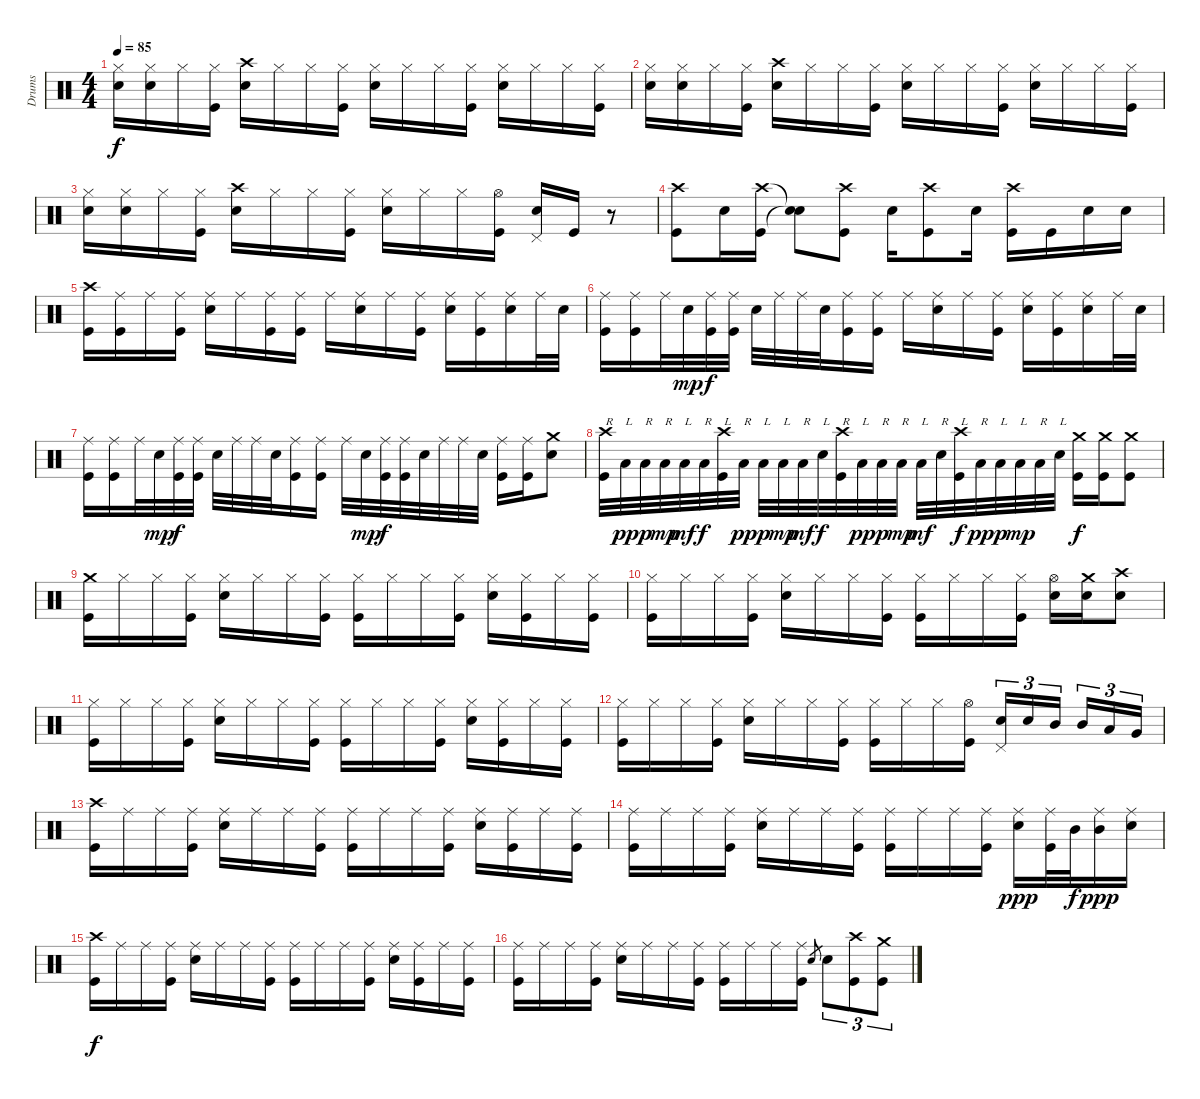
\track ("Drums" "Drums") {instrument percussion}
\staff {score}
\articulation defaults
\ts (4 4)
\tempo 85
\clef neutral
\ks c
("Hi-Hat (closed)" "Electric Snare (hit)").16{dy f} ("Hi-Hat (closed)" "Electric Snare (hit)").16 "Hi-Hat (closed)".16 ("Hi-Hat (closed)" "Kick (hit)").16 ("Crash high (hit)" "Electric Snare (hit)").16 "Hi-Hat (closed)".16 "Hi-Hat (closed)".16 ("Hi-Hat (closed)" "Kick (hit)").16 ("Hi-Hat (closed)" "Electric Snare (hit)").16 "Hi-Hat (closed)".16 "Hi-Hat (closed)".16 ("Hi-Hat (closed)" "Kick (hit)").16 ("Hi-Hat (closed)" "Electric Snare (hit)").16 "Hi-Hat (closed)".16 "Hi-Hat (closed)".16 ("Hi-Hat (closed)" "Kick (hit)").16 |
("Hi-Hat (closed)" "Electric Snare (hit)").16 ("Hi-Hat (closed)" "Electric Snare (hit)").16 "Hi-Hat (closed)".16 ("Hi-Hat (closed)" "Kick (hit)").16 ("Crash high (hit)" "Electric Snare (hit)").16 "Hi-Hat (closed)".16 "Hi-Hat (closed)".16 ("Hi-Hat (closed)" "Kick (hit)").16 ("Hi-Hat (closed)" "Electric Snare (hit)").16 "Hi-Hat (closed)".16 "Hi-Hat (closed)".16 ("Hi-Hat (closed)" "Kick (hit)").16 ("Hi-Hat (closed)" "Electric Snare (hit)").16 "Hi-Hat (closed)".16 "Hi-Hat (closed)".16 ("Hi-Hat (closed)" "Kick (hit)").16 |
("Hi-Hat (closed)" "Electric Snare (hit)").16 ("Hi-Hat (closed)" "Electric Snare (hit)").16 "Hi-Hat (closed)".16 ("Hi-Hat (closed)" "Kick (hit)").16 ("Crash high (hit)" "Electric Snare (hit)").16 "Hi-Hat (closed)".16 "Hi-Hat (closed)".16 ("Hi-Hat (closed)" "Kick (hit)").16 ("Hi-Hat (closed)" "Electric Snare (hit)").16 "Hi-Hat (closed)".16 "Hi-Hat (closed)".16 ("Hi-Hat (open)" "Kick (hit)").16 ("Pedal Hi-Hat (hit)" "Electric Snare (hit)").16 "Kick (hit)".16 r.8 |
("Crash high (hit)" "Kick (hit)").8 "Electric Snare (hit)".16 ("Crash high (hit)" "Kick (hit)").16 ("Snare (hit)"{t} "Snare (hit)"{t}).8 ("Crash high (hit)" "Kick (hit)").8 "Electric Snare (hit)".16 ("Crash high (hit)" "Kick (hit)").8 "Electric Snare (hit)".16 ("Crash high (hit)" "Kick (hit)").16 "Kick (hit)".16 "Electric Snare (hit)".16 "Electric Snare (hit)".16 |
("Crash high (hit)" "Kick (hit)").16 ("Ride (middle)" "Kick (hit)").16 "Ride (middle)".16 ("Ride (middle)" "Kick (hit)").16 ("Ride (middle)" "Electric Snare (hit)").16 "Ride (middle)".16 ("Ride (middle)" "Kick (hit)").16 ("Ride (middle)" "Kick (hit)").16 "Ride (middle)".16 ("Ride (middle)" "Electric Snare (hit)").16 "Ride (middle)".16 ("Ride (middle)" "Kick (hit)").16 ("Ride (middle)" "Electric Snare (hit)").16 ("Ride (middle)" "Kick (hit)").16 ("Ride (middle)" "Electric Snare (hit)").16 "Ride (middle)".32 "Electric Snare (hit)".32 |
("Ride (middle)" "Kick (hit)").16 ("Ride (middle)" "Kick (hit)").16 "Ride (middle)".32 "Electric Snare (hit)".32{dy mp} ("Ride (middle)" "Kick (hit)").32{dy f} ("Ride (middle)" "Kick (hit)").32 "Electric Snare (hit)".32 "Ride (middle)".32 "Ride (middle)".32 "Electric Snare (hit)".32 ("Ride (middle)" "Kick (hit)").16 ("Ride (middle)" "Kick (hit)").16 "Ride (middle)".16 ("Ride (middle)" "Electric Snare (hit)").16 "Ride (middle)".16 ("Ride (middle)" "Kick (hit)").16 ("Ride (middle)" "Electric Snare (hit)").16 ("Ride (middle)" "Kick (hit)").16 ("Ride (middle)" "Electric Snare (hit)").16 "Ride (middle)".32 "Electric Snare (hit)".32 |
("Ride (middle)" "Kick (hit)").16 ("Ride (middle)" "Kick (hit)").16 "Ride (middle)".32 "Electric Snare (hit)".32{dy mp} ("Ride (middle)" "Kick (hit)").32{dy f} ("Ride (middle)" "Kick (hit)").32 "Electric Snare (hit)".32 "Ride (middle)".32 "Ride (middle)".32 "Electric Snare (hit)".32 ("Ride (middle)" "Kick (hit)").16 ("Ride (middle)" "Kick (hit)").16 "Ride (middle)".32 "Electric Snare (hit)".32{dy mp} ("Ride (middle)" "Kick (hit)").32{dy f} ("Ride (middle)" "Kick (hit)").32 "Electric Snare (hit)".32 "Ride (middle)".32 "Ride (middle)".32 "Electric Snare (hit)".32 ("Ride (middle)" "Kick (hit)").16 ("Ride (middle)" "Kick (hit)").16 ("Crash medium (hit)" "Electric Snare (hit)").8 |
("Crash high (hit)" "Kick (hit)").32{txt "R"} "Low Floor Tom (hit)".32{txt "L" dy pp} "Low Floor Tom (hit)".32{txt "R" dy p} "Low Floor Tom (hit)".32{txt "R" dy mp} "Low Floor Tom (hit)".32{txt "L" dy mf} "Low Floor Tom (hit)".32{txt "R" dy f} ("Crash high (hit)" "Kick (hit)").32{txt "L"} "Low Floor Tom (hit)".32{txt "R" dy pp} "Low Floor Tom (hit)".32{txt "L" dy p} "Low Floor Tom (hit)".32{txt "L" dy mp} "Low Floor Tom (hit)".32{txt "R" dy mf} "Electric Snare (hit)".32{txt "L" dy f} ("Crash high (hit)" "Kick (hit)").32{txt "R"} "Low Floor Tom (hit)".32{txt "L" dy pp} "Low Floor Tom (hit)".32{txt "R" dy p} "Low Floor Tom (hit)".32{txt "R" dy mp} "Low Floor Tom (hit)".32{txt "L" dy mf} "Electric Snare (hit)".32{txt "R"} ("Crash high (hit)" "Kick (hit)").32{txt "L" dy f} "Low Floor Tom (hit)".32{txt "R" dy pp} "Low Floor Tom (hit)".32{txt "L" dy p} "Low Floor Tom (hit)".32{txt "L" dy mp} "Low Floor Tom (hit)".32{txt "R"} "Electric Snare (hit)".32{txt "L"} ("Crash medium (hit)" "Kick (hit)").16{dy f} ("Crash medium (hit)" "Kick (hit)").16 ("Crash medium (hit)" "Kick (hit)").8 |
("Crash medium (hit)" "Kick (hit)").16 "Hi-Hat (closed)".16 "Hi-Hat (closed)".16 ("Hi-Hat (closed)" "Kick (hit)").16 ("Hi-Hat (closed)" "Electric Snare (hit)").16 "Hi-Hat (closed)".16 "Hi-Hat (closed)".16 ("Hi-Hat (closed)" "Kick (hit)").16 ("Hi-Hat (closed)" "Kick (hit)").16 "Hi-Hat (closed)".16 "Hi-Hat (closed)".16 ("Hi-Hat (closed)" "Kick (hit)").16 ("Hi-Hat (closed)" "Electric Snare (hit)").16 ("Hi-Hat (closed)" "Kick (hit)").16 "Hi-Hat (closed)".16 ("Hi-Hat (closed)" "Kick (hit)").16 |
("Hi-Hat (closed)" "Kick (hit)").16 "Hi-Hat (closed)".16 "Hi-Hat (closed)".16 ("Hi-Hat (closed)" "Kick (hit)").16 ("Hi-Hat (closed)" "Electric Snare (hit)").16 "Hi-Hat (closed)".16 "Hi-Hat (closed)".16 ("Hi-Hat (closed)" "Kick (hit)").16 ("Hi-Hat (closed)" "Kick (hit)").16 "Hi-Hat (closed)".16 "Hi-Hat (closed)".16 ("Hi-Hat (closed)" "Kick (hit)").16 ("Hi-Hat (open)" "Electric Snare (hit)").16 ("Crash medium (hit)" "Electric Snare (hit)").16 ("Crash high (hit)" "Electric Snare (hit)").8 |
("Hi-Hat (closed)" "Kick (hit)").16 "Hi-Hat (closed)".16 "Hi-Hat (closed)".16 ("Hi-Hat (closed)" "Kick (hit)").16 ("Hi-Hat (closed)" "Electric Snare (hit)").16 "Hi-Hat (closed)".16 "Hi-Hat (closed)".16 ("Hi-Hat (closed)" "Kick (hit)").16 ("Hi-Hat (closed)" "Kick (hit)").16 "Hi-Hat (closed)".16 "Hi-Hat (closed)".16 ("Hi-Hat (closed)" "Kick (hit)").16 ("Hi-Hat (closed)" "Electric Snare (hit)").16 ("Hi-Hat (closed)" "Kick (hit)").16 "Hi-Hat (closed)".16 ("Hi-Hat (closed)" "Kick (hit)").16 |
("Hi-Hat (closed)" "Kick (hit)").16 "Hi-Hat (closed)".16 "Hi-Hat (closed)".16 ("Hi-Hat (closed)" "Kick (hit)").16 ("Hi-Hat (closed)" "Electric Snare (hit)").16 "Hi-Hat (closed)".16 "Hi-Hat (closed)".16 ("Hi-Hat (closed)" "Kick (hit)").16 ("Hi-Hat (closed)" "Kick (hit)").16 "Hi-Hat (closed)".16 "Hi-Hat (closed)".16 ("Hi-Hat (open)" "Kick (hit)").16 ("Pedal Hi-Hat (hit)" "Electric Snare (hit)").16{tu (3 2)} "Electric Snare (hit)".16{tu (3 2)} "Mid Tom (hit)".16{tu (3 2)} "Mid Tom (hit)".16{tu (3 2)} "Low Tom (hit)".16{tu (3 2)} "Very Low Tom (hit)".16{tu (3 2)} |
("Crash high (hit)" "Kick (hit)").16 "Ride (middle)".16 "Ride (middle)".16 ("Ride (middle)" "Kick (hit)").16 ("Ride (middle)" "Electric Snare (hit)").16 "Ride (middle)".16 "Ride (middle)".16 ("Ride (middle)" "Kick (hit)").16 ("Ride (middle)" "Kick (hit)").16 "Ride (middle)".16 "Ride (middle)".16 ("Ride (middle)" "Kick (hit)").16 ("Ride (middle)" "Electric Snare (hit)").16 ("Ride (middle)" "Kick (hit)").16 "Ride (middle)".16 ("Ride (middle)" "Kick (hit)").16 |
("Ride (middle)" "Kick (hit)").16 "Ride (middle)".16 "Ride (middle)".16 ("Ride (middle)" "Kick (hit)").16 ("Ride (middle)" "Electric Snare (hit)").16 "Ride (middle)".16 "Ride (middle)".16 ("Ride (middle)" "Kick (hit)").16 ("Ride (middle)" "Kick (hit)").16 "Ride (middle)".16 "Ride (middle)".16 ("Ride (middle)" "Kick (hit)").16 ("Ride (middle)" "Electric Snare (hit)").16{dy ppp} ("Ride (middle)" "Kick (hit)").32 "Mid Tom (hit)".32{dy f} ("Ride (middle)" "Mid Tom (hit)").16{dy ppp} ("Ride (middle)" "Electric Snare (hit)").16 |
("Crash high (hit)" "Kick (hit)").16{dy f} "Ride (middle)".16 "Ride (middle)".16 ("Ride (middle)" "Kick (hit)").16 ("Ride (middle)" "Electric Snare (hit)").16 "Ride (middle)".16 "Ride (middle)".16 ("Ride (middle)" "Kick (hit)").16 ("Ride (middle)" "Kick (hit)").16 "Ride (middle)".16 "Ride (middle)".16 ("Ride (middle)" "Kick (hit)").16 ("Ride (middle)" "Electric Snare (hit)").16 ("Ride (middle)" "Kick (hit)").16 "Ride (middle)".16 ("Ride (middle)" "Kick (hit)").16 |
("Ride (middle)" "Kick (hit)").16 "Ride (middle)".16 "Ride (middle)".16 ("Ride (middle)" "Kick (hit)").16 ("Ride (middle)" "Electric Snare (hit)").16 "Ride (middle)".16 "Ride (middle)".16 ("Ride (middle)" "Kick (hit)").16 ("Ride (middle)" "Kick (hit)").16 "Ride (middle)".16 "Ride (middle)".16 ("Ride (middle)" "Kick (hit)").16 "Electric Snare (hit)".8{gr} "Electric Snare (hit)".8{tu (3 2)} ("Crash high (hit)" "Kick (hit)").8{tu (3 2)} ("Crash medium (hit)" "Kick (hit)").8{tu (3 2)}
